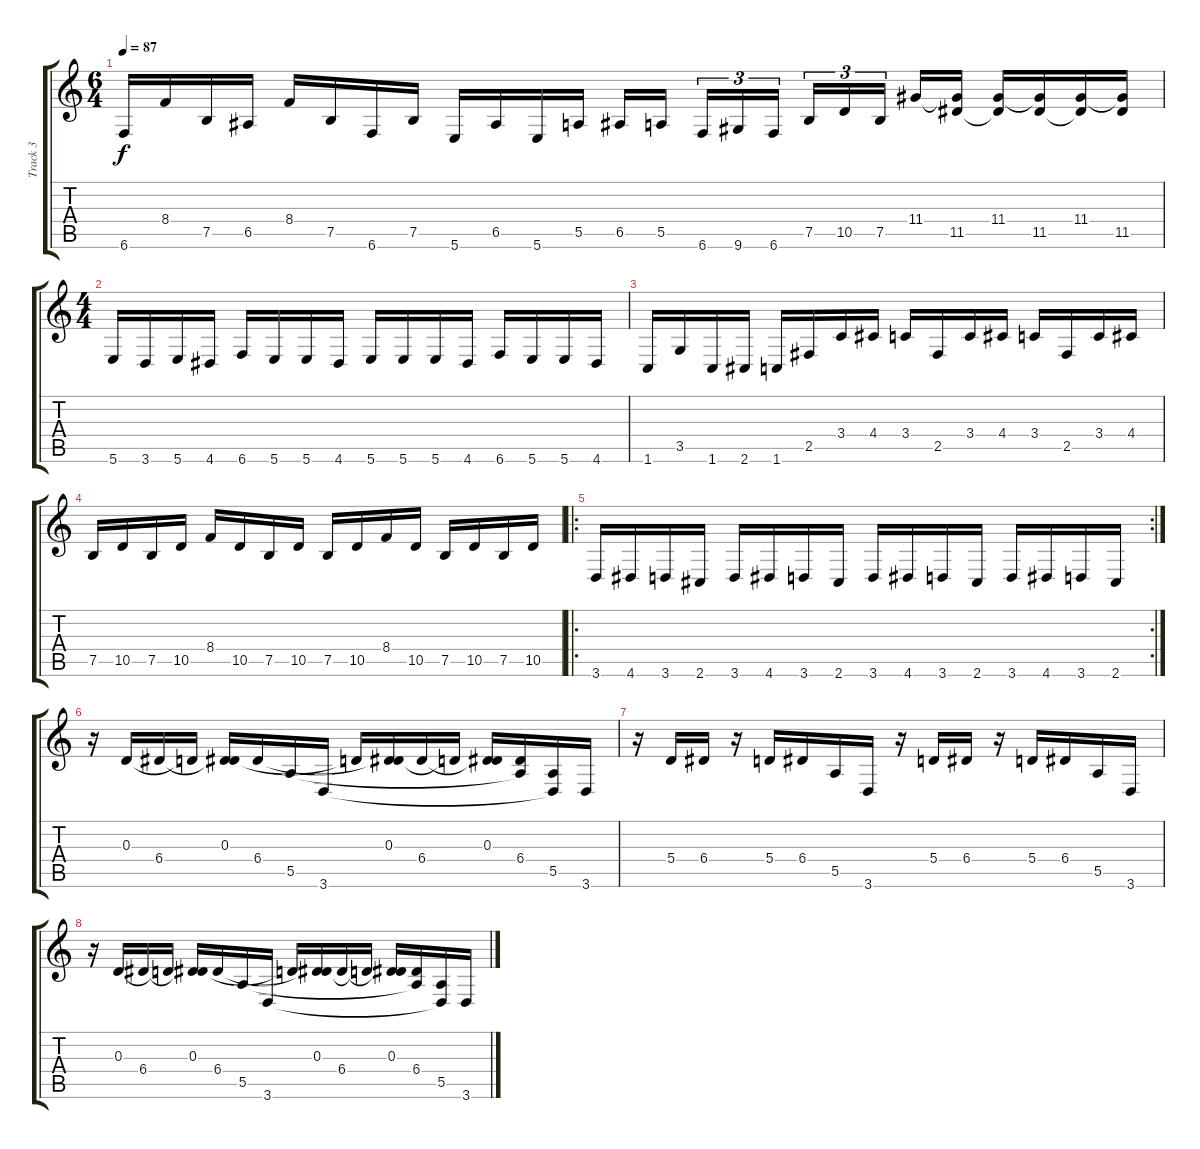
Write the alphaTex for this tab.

\track ("Track 3" "Track 3") {instrument distortionguitar}
\staff {score tabs}
\tuning (B3 Gb3 D3 A2 E2 B1) {hide}
\ts (6 4)
\tempo 87
\clef g2
\ks c
6.6.16{dy f} 8.4.16 7.5.16 6.5.16 8.4.16 7.5.16 6.6.16 7.5.16 5.6.16 6.5.16 5.6.16 5.5.16 6.5.16 5.5.16{beam splitsecondary} 6.6.16{tu (3 2)} 9.6.16{tu (3 2)} 6.6.16{tu (3 2) beam splitsecondary} 7.5.16{tu (3 2)} 10.5.16{tu (3 2)} 7.5.16{tu (3 2) beam splitsecondary} 11.4.16 (11.4{t} 11.5).16 (11.4 11.5{t}).16 (11.4{t} 11.5).16 (11.4 11.5{t}).16 (11.4{t} 11.5).16 |
\ts (4 4)
5.6.16 3.6.16 5.6.16 4.6.16 6.6.16 5.6.16 5.6.16 4.6.16 5.6.16 5.6.16 5.6.16 4.6.16 6.6.16 5.6.16 5.6.16 4.6.16 |
1.6.16 3.5.16 1.6.16 2.6.16 1.6.16 2.5.16 3.4.16 4.4.16 3.4.16 2.5.16 3.4.16 4.4.16 3.4.16 2.5.16 3.4.16 4.4.16 |
7.5.16 10.5.16 7.5.16 10.5.16 8.4.16 10.5.16 7.5.16 10.5.16 7.5.16 10.5.16 8.4.16 10.5.16 7.5.16 10.5.16 7.5.16 10.5.16 |
\ro
\rc 2
3.6.16 4.6.16 3.6.16 2.6.16 3.6.16 4.6.16 3.6.16 2.6.16 3.6.16 4.6.16 3.6.16 2.6.16 3.6.16 4.6.16 3.6.16 2.6.16 |
r.16 0.3.16 6.4.16 0.3{t}.16 (0.3 6.4{t}).16 6.4.16 5.5.16 3.6.16 0.3{t}.16 (0.3 6.4{t}).16 6.4.16 0.3{t}.16 (0.3 6.4{t}).16 (6.4 5.5{t}).16 (5.5 3.6{t}).16 3.6.16 |
r.16 5.4.16 6.4.16 r.16 5.4.16 6.4.16 5.5.16 3.6.16 r.16 5.4.16 6.4.16 r.16 5.4.16 6.4.16 5.5.16 3.6.16 |
r.16 0.3.16 6.4.16 0.3{t}.16 (0.3 6.4{t}).16 6.4.16 5.5.16 3.6.16 0.3{t}.16 (0.3 6.4{t}).16 6.4.16 0.3{t}.16 (0.3 6.4{t}).16 (6.4 5.5{t}).16 (5.5 3.6{t}).16 3.6.16
